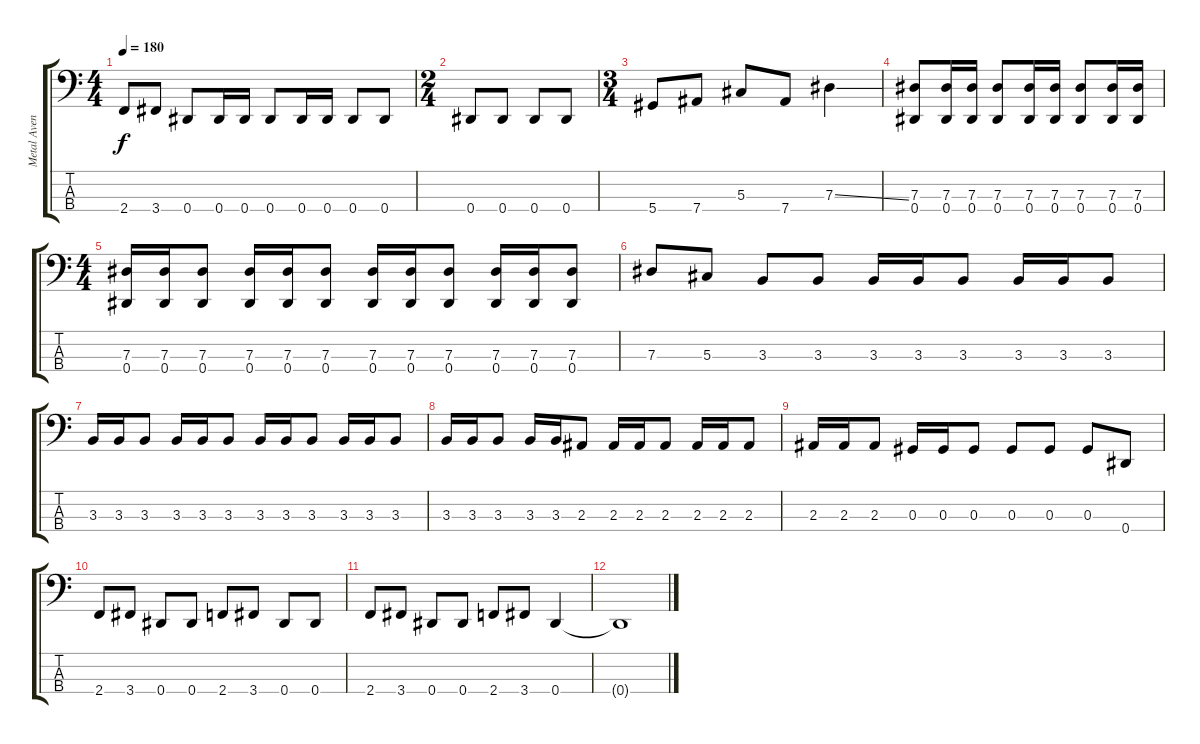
\track ("Metal Avenger" "Metal Aven") {instrument electricbassfinger}
\staff {score tabs}
\tuning (Gb2 Db2 Ab1 Eb1) {hide}
\ts (4 4)
\tempo 180
\clef f4
\ks c
2.4.8{dy f} 3.4.8 0.4.8 0.4.16 0.4.16 0.4.8 0.4.16 0.4.16 0.4.8 0.4.8 |
\ts (2 4)
0.4.8 0.4.8 0.4.8 0.4.8 |
\ts (3 4)
5.4.8 7.4.8 5.3.8 7.4.8 7.3{ss}.4 |
(7.3 0.4).8 (7.3 0.4).16 (7.3 0.4).16 (7.3 0.4).8 (7.3 0.4).16 (7.3 0.4).16 (7.3 0.4).8 (7.3 0.4).16 (7.3 0.4).16 |
\ts (4 4)
(7.3 0.4).16 (7.3 0.4).16 (7.3 0.4).8 (7.3 0.4).16 (7.3 0.4).16 (7.3 0.4).8 (7.3 0.4).16 (7.3 0.4).16 (7.3 0.4).8 (7.3 0.4).16 (7.3 0.4).16 (7.3 0.4).8 |
7.3.8 5.3.8 3.3.8 3.3.8 3.3.16 3.3.16 3.3.8 3.3.16 3.3.16 3.3.8 |
3.3.16 3.3.16 3.3.8 3.3.16 3.3.16 3.3.8 3.3.16 3.3.16 3.3.8 3.3.16 3.3.16 3.3.8 |
3.3.16 3.3.16 3.3.8 3.3.16 3.3.16 2.3.8 2.3.16 2.3.16 2.3.8 2.3.16 2.3.16 2.3.8 |
2.3.16 2.3.16 2.3.8 0.3.16 0.3.16 0.3.8 0.3.8 0.3.8 0.3.8 0.4.8 |
2.4.8 3.4.8 0.4.8 0.4.8 2.4.8 3.4.8 0.4.8 0.4.8 |
2.4.8 3.4.8 0.4.8 0.4.8 2.4.8 3.4.8 0.4.4 |
0.4{t}.1
